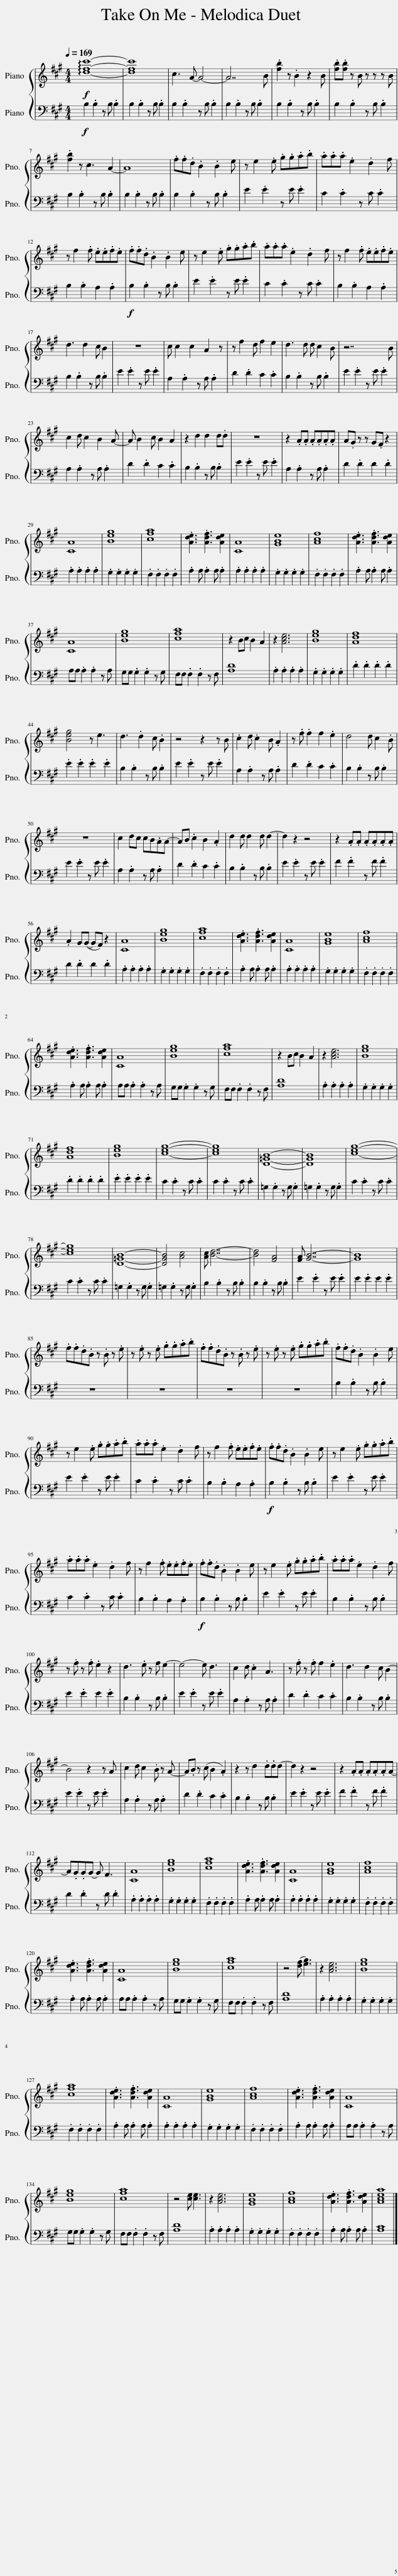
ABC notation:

X:1
%%score { 1 2 }
L:1/8
Q:1/4=169
M:4/4
I:linebreak $
K:A
V:1 treble
V:2 bass
V:1
!f! !arpeggio![dfc']8- | [dfc']8 | c3 A- A4- | A7 B | .[fb]2 z .B2 z2 B | %5
 .[fb].[fb] z B z z z B |$ .[fb]2 z c3 A2- | A8 | .f.f.d .B2 .B2 e | z e2 .e .g.g.a.b | %10
 .a.a.a .e2 .d2 f |$ z f2 .f .e.e.f.e | .f.f.d .B2 .B2 e | z e2 .e .g.g.a.b | .a.a.a .e2 .d2 f | %15
 z f2 .f .e.e.f.e |$ d3 d2 c B2 | z8 | c c2 c2 A2 z | z f2 d f2 e2 | %20
 d3 d d c2 B | z7 B |$ c2 d c2 B2 A- | A B2 c B2 A2 | z2 d2 d2 d.d | %25
 z8 | z2 .A.A .A.A.A.A | A.G z z G.F z2 |$ [CA]8 | [Beg]8 | %30
 [cfa]8 | .[Ade]3 .[Adf]3 [Ade]2 | [CA]8 | [GBe]8 | [Acf]8 | %35
 .[Ade]3 .[Adf]3 [Ade]2 |$ [CA]8 | [Beg]8 | [cfa]8 | z2 Bc B2 A2 | %40
 z2 [Ace]6 | [Beg]8 | [Adf]8 |$ [Beg]4 z e3 | d3 .d2 c .B2 | %45
 z4 z2 z B | .c2 d .c2 B .A2 | z .f .f2 f2 .e2 | d4 d c2 .B |$ z8 | %50
 c2 dc cB.AA- | AB .c2 B2 .A2 | d2 d d2 d d2- | d2 z2 z4 | z2 .A.A .A.A.A.A |$ %55
 .A2 G(G- GF) z2 | [CA]8 | [Beg]8 | [cfa]8 | .[Ade]3 .[Adf]3 [Ade]2 | %60
 [CA]8 | [GBe]8 | [Acf]8 |$ .[Ade]3 .[Adf]3 [Ade]2 | [CA]8 | %65
 [Beg]8 | [cfa]8 | z2 Bc B2 A2 | z2 [Ace]6 | [Beg]8 |$ %70
 [Adf]8 | [Beg]8 | [ceg]8- | [ceg]8 | [D=GB]8- | %75
 [DGB]8 | [ceg]8- |$ [ceg]8 | [D=GB]8- | [DGB]4 [Ac]4 | %80
 [Ac] [Bd]7- | [Bd]4 [FA]4 | [FA] [GB]7- | [GB]8 |$ .f.f.d.B z .B z .e | %85
 z .e z .e .g.g.a.b | .f.f.d.B z .B z .e | z .e z .e .g.g.a.b | .f.f.d .B2 .B2 e |$ z e2 .e .g.g.a.b | %90
 .a.a.a .e2 .d2 f | z f2 .f .e.e.f.e | .f.f.d .B2 .B2 e | z e2 .e .g.g.a.b |$ .a.a.a .e2 .d2 f | %95
 z f2 .f .e.e.f.e | .f.f.d .B2 .B2 e | z e2 .e .g.g.a.b | .a.a.a .e2 .d2 f |$ z .f z .f .e2 z2 | %100
 d3 .e z f e2- | e4- e d3 | c2 d .c2 A3 | z .f z .f f2 .e2 | d3 d2 c B2- |$ %105
 B4 z2 z A | c2 d c2 .B z A- | A.B z (c B2 .A2) | z2 z d2 .d.dd- | d2 z2 z4 | %110
 z2 .A.A .A.A.AA- |$ A.G.GG- G F3 | [CA]8 | [Beg]8 | [cfa]8 | %115
 .[Ade]3 .[Adf]3 [Ade]2 | [CA]8 | [GBe]8 | [Acf]8 |$ .[Ade]3 .[Adf]3 [Ade]2 | %120
 [CA]8 | [Beg]8 | [cfa]8 | z4 ([df] [eg]3) | z2 [Ace]6 | %125
 [Beg]8 |$ [cfa]8 | .[Ade]3 .[Adf]3 [Ade]2 | [CA]8 | [GBe]8 | %130
 [Acf]8 | .[Ade]3 .[Adf]3 [Ade]2 | [CA]8 |$ [Beg]8 | [cfa]8 | %135
 z4 [ce] [ce]3 | z2 [Ace]6 | [GBe]8 | [Acf]8 | .[Ade]3 .[Adf]3 [Ade]2 | %140
 [Acea]8 |] %141
V:2
!f! B,2 .B,2 z B, .B,2 | B,2 .B,2 z B, .B,2 | B,2 .B,2 z B, .B,2 | B,2 .B,2 z B, .B,2 | B,2 .B,2 z B, .B,2 | %5
 B,2 .B,2 z B, .B,2 |$ B,2 .B,2 z B, .B,2 | B,2 .B,2 z B, .B,2 | B,2 .B,2 z B, .B,2 | E2 .E2 z E .E2 | %10
 C2 .C2 z C .C2 |$ B,2 .B,2 A,2 .A,2 |!f! B,2 .B,2 z B, .B,2 | E2 .E2 z E .E2 | C2 .C2 z C .C2 | %15
 B,2 .B,2 A,2 .A,2 |$ B,2 .B,2 z B, .B,2 | E2 .E2 z E .E2 | A,2 .A,2 z A, .A,2 | D2 .D2 C2 .C2 | %20
 B,2 .B,2 z B, .B,2 | E2 .E2 z E .E2 |$ A,2 .A,2 z A, .A,2 | D2 .D2 C2 .C2 | B,2 .B,2 z B, .B,2 | %25
 E2 .E2 z E .E2 | A,2 .A,2 z A, .A,2 | D2 .D2 D2 .D2 |$ .A,2 .A,2 .A,2 .A,2 | .G,2 .G,2 .G,2 .G,2 | %30
 .F,2 .F,2 .F,2 .F,2 | .A,2 A, .A,2 A, .A,2 | .A,2 .A,2 .A,2 .A,2 | .G,2 .G,2 .G,2 .G,2 | .F,2 .F,2 .F,2 .F,2 | %35
 .A,2 A, .A,2 A, .A,2 |$ A,A, .A,2 .A,2 z A, | G,G, .G,2 .G,2 z G, | F,F, .F,2 .F,2 z F, | [A,D]8 | %40
 .A,2 .A,2 .A,2 .A,2 | .G,2 .G,2 .G,2 .G,2 | .D2 .D2 .D2 .D2 |$ .E2 .E2 .E2 .E2 | B,2 .B,2 z B, .B,2 | %45
 E2 .E2 z E .E2 | A,2 .A,2 z A, .A,2 | D2 .D2 C2 .C2 | B,2 .B,2 z B, .B,2 |$ E2 .E2 z E .E2 | %50
 A,2 .A,2 z A, .A,2 | D2 .D2 C2 .C2 | B,2 .B,2 z B, .B,2 | E2 .E2 z E .E2 | F2 .F2 z F .F2 |$ %55
 D2 .D2 D2 .D2 | .A,2 .A,2 .A,2 .A,2 | .G,2 .G,2 .G,2 .G,2 | .F,2 .F,2 .F,2 .F,2 | .A,2 A, .A,2 A, .A,2 | %60
 .A,2 .A,2 .A,2 .A,2 | .G,2 .G,2 .G,2 .G,2 | .F,2 .F,2 .F,2 .F,2 |$ .A,2 A, .A,2 A, .A,2 | A,A, .A,2 .A,2 z A, | %65
 G,G, .G,2 .G,2 z G, | F,F, .F,2 .F,2 z F, | [A,D]8 | .A,2 .A,2 .A,2 .A,2 | .G,2 .G,2 .G,2 .G,2 |$ %70
 .D2 .D2 .D2 .D2 | .E2 .E2 .E2 .E2 | C2 .C2 z C .C2 | C2 .C2 z C .C2 | =G,2 .G,2 z G, .G,2 | %75
 =G,2 .G,2 z G, .G,2 | C2 .C2 z C .C2 |$ C2 .C2 z C .C2 | =G,2 .G,2 z G, .G,2 | =G,2 .G,2 z G, .G,2 | %80
 B,2 .B,2 z B, .B,2 | B,2 .B,2 z B, .B,2 | E2 .E2 z E .E2 | E2 .E2 E2 .E2 |$ z8 | %85
 z8 | z8 | z8 | B,2 .B,2 z B, .B,2 |$ E2 .E2 z E .E2 | %90
 C2 .C2 z C .C2 | B,2 .B,2 A,2 .A,2 |!f! B,2 .B,2 z B, .B,2 | E2 .E2 z E .E2 |$ C2 .C2 z C .C2 | %95
 B,2 .B,2 A,2 .A,2 |!f! B,2 .B,2 z B, .B,2 | E2 .E2 z E .E2 | B,2 .B,2 z B, .B,2 |$ E2 .E2 E2 .E2 | %100
 B,2 .B,2 z B, .B,2 | E2 .E2 z E .E2 | A,2 .A,2 z A, .A,2 | D2 .D2 C2 .C2 | B,2 .B,2 z B, .B,2 |$ %105
 E2 .E2 z E .E2 | A,2 .A,2 z A, .A,2 | D2 .D2 C2 .C2 | B,2 .B,2 z B, .B,2 | E2 .E2 z E .E2 | %110
 F2 .F2 z F .F2 |$ D2 .D2 z D .D2 | .A,2 .A,2 .A,2 .A,2 | .G,2 .G,2 .G,2 .G,2 | .F,2 .F,2 .F,2 .F,2 | %115
 .A,2 A, .A,2 A, .A,2 | .A,2 .A,2 .A,2 .A,2 | .G,2 .G,2 .G,2 .G,2 | .F,2 .F,2 .F,2 .F,2 |$ .A,2 A, .A,2 A, .A,2 | %120
 A,A, .A,2 .A,2 z A, | G,G, .G,2 .G,2 z G, | F,F, .F,2 .F,2 z F, | [A,D]8 | .A,2 .A,2 .A,2 .A,2 | %125
 .G,2 .G,2 .G,2 .G,2 |$ .F,2 .F,2 .F,2 .F,2 | .A,2 A, .A,2 A, .A,2 | .A,2 .A,2 .A,2 .A,2 | .G,2 .G,2 .G,2 .G,2 | %130
 .F,2 .F,2 .F,2 .F,2 | .A,2 A, .A,2 A, .A,2 | A,A, .A,2 .A,2 z A, |$ G,G, .G,2 .G,2 z G, | F,F, .F,2 .F,2 z F, | %135
 [A,D]8 | .A,2 .A,2 .A,2 .A,2 | .G,2 .G,2 .G,2 .G,2 | .F,2 .F,2 .F,2 .F,2 | .A,2 A, .A,2 A, .A,2 | %140
 [A,C]8 |] %141
